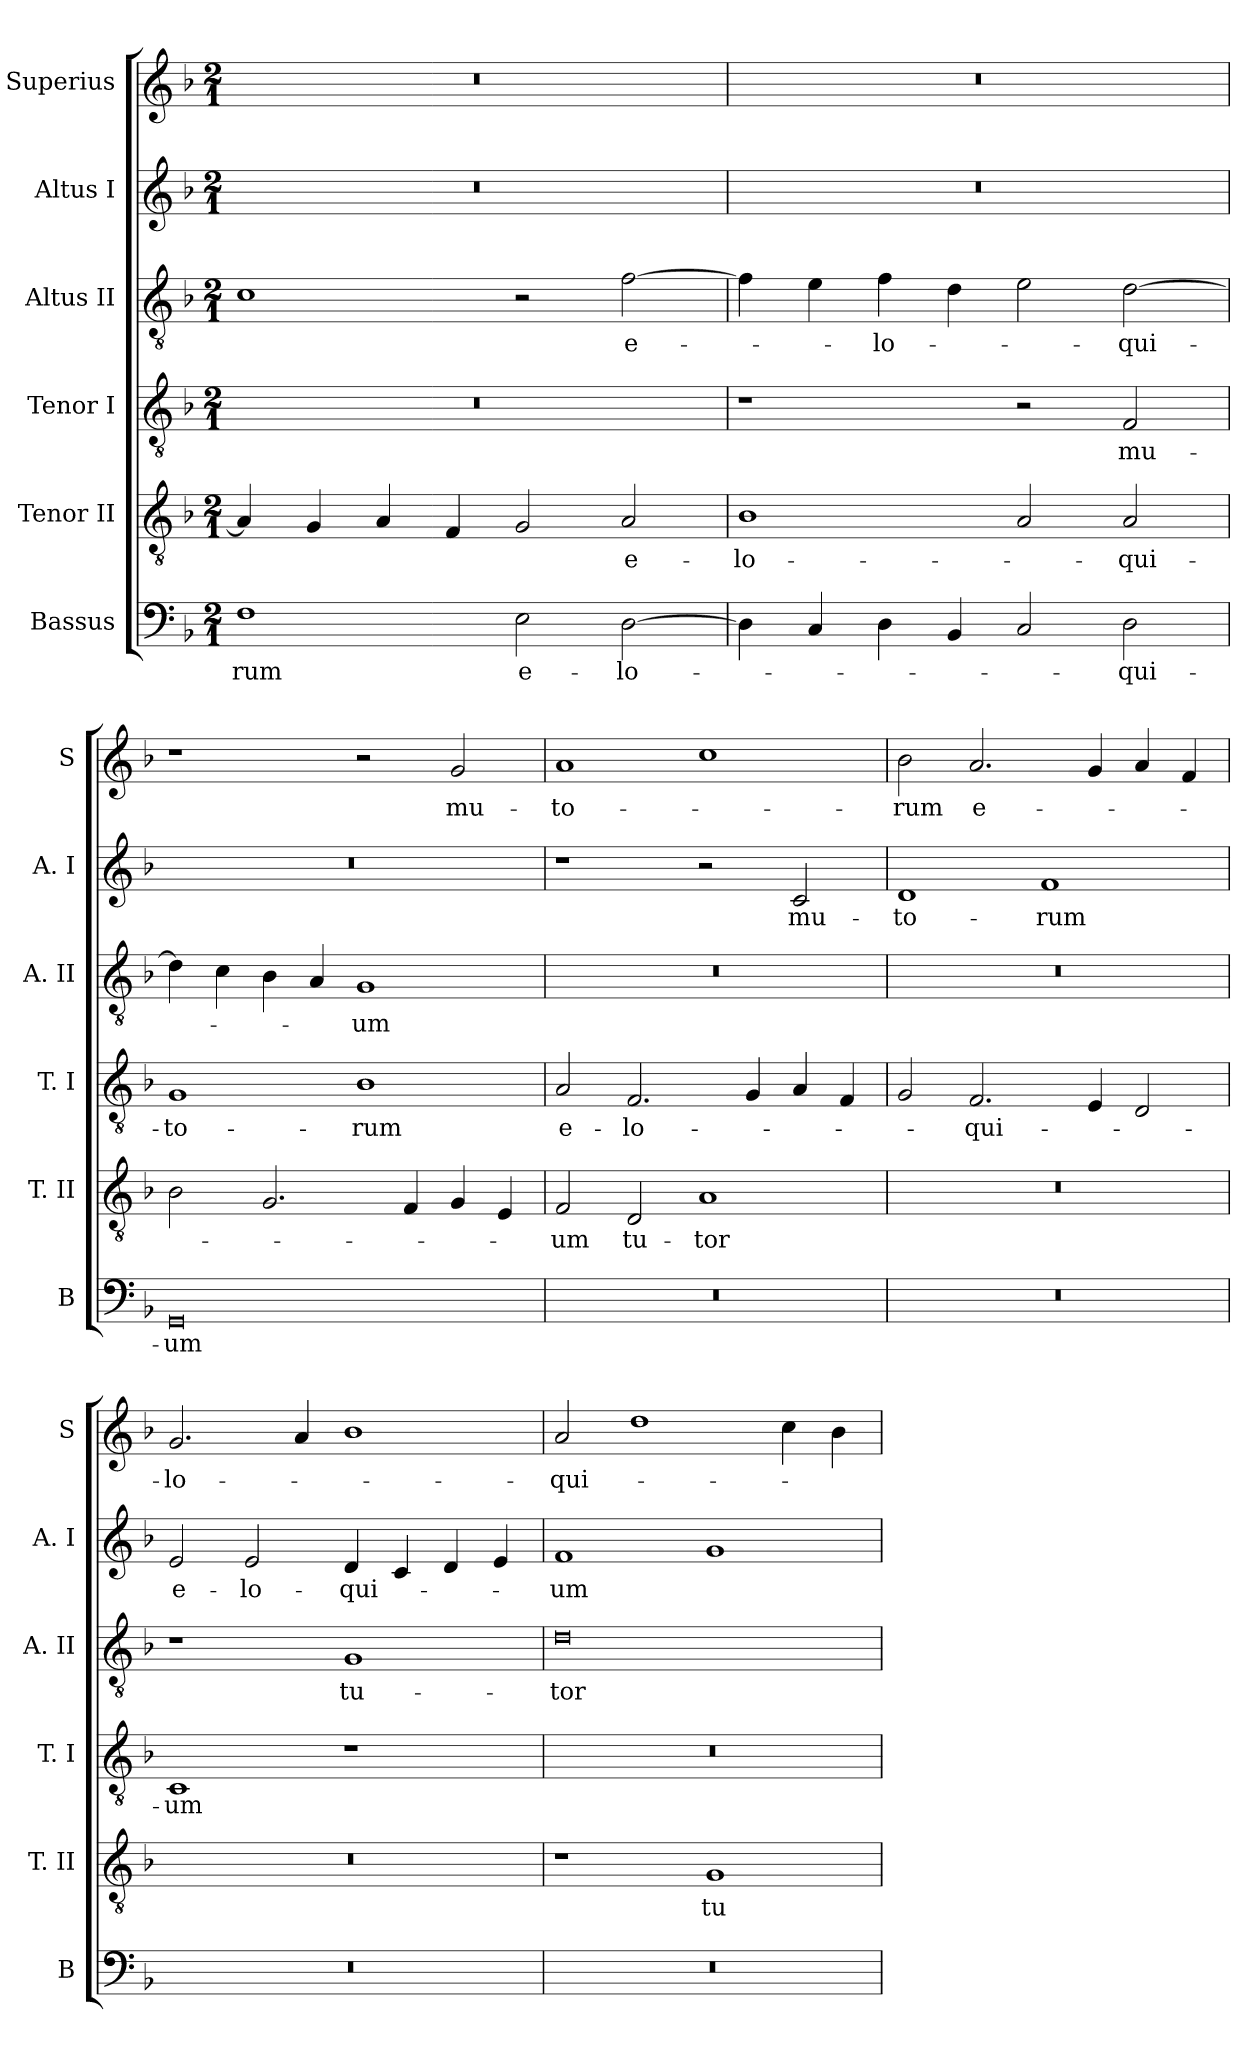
**kern	**text	**kern	**text	**kern	**text	**kern	**text	**kern	**text	**kern	**text
*part6	*part6	*part5	*part5	*part4	*part4	*part3	*part3	*part2	*part2	*part1	*part1
*staff6	*staff6	*staff5	*staff5	*staff4	*staff4	*staff3	*staff3	*staff2	*staff2	*staff1	*staff1
*I"Bassus	*	*I"Tenor II	*	*I"Tenor I	*	*I"Altus II	*	*I"Altus I	*	*I"Superius	*
*I'B	*	*I'T. II	*	*I'T. I	*	*I'A. II	*	*I'A. I	*	*I'S	*
*clefF4	*	*clefGv2	*	*clefGv2	*	*clefGv2	*	*clefG2	*	*clefG2	*
*k[b-]	*	*k[b-]	*	*k[b-]	*	*k[b-]	*	*k[b-]	*	*k[b-]	*
*F:	*	*F:	*	*F:	*	*F:	*	*F:	*	*F:	*
*M2/1	*	*M2/1	*	*M2/1	*	*M2/1	*	*M2/1	*	*M2/1	*
=	=	=	=	=	=	=	=	=	=	=	=
1F	rum	4A]	.	0r	.	1c	.	0r	.	0r	.
.	.	4G	.	.	.	.	.	.	.	.	.
.	.	4A	.	.	.	.	.	.	.	.	.
.	.	4F	.	.	.	.	.	.	.	.	.
2E	e-	2G	.	.	.	2r	.	.	.	.	.
[2D	lo-	2A	e-	.	.	[2f	e-	.	.	.	.
=	=	=	=	=	=	=	=	=	=	=	=
4D]	.	1B-	lo-	1r	.	4f]	.	0r	.	0r	.
4C	.	.	.	.	.	4e	.	.	.	.	.
4D	.	.	.	.	.	4f	lo-	.	.	.	.
4BB-	.	.	.	.	.	4d	.	.	.	.	.
2C	.	2A	.	2r	.	2e	.	.	.	.	.
2D	qui-	2A	qui-	2F	mu-	[2d	qui-	.	.	.	.
=	=	=	=	=	=	=	=	=	=	=	=
0GG	um	2B-	.	1G	to-	4d]	.	0r	.	1r	.
.	.	.	.	.	.	4c	.	.	.	.	.
.	.	2.G	.	.	.	4B-	.	.	.	.	.
.	.	.	.	.	.	4A	.	.	.	.	.
.	.	.	.	1B-	rum	1G	um	.	.	2r	.
.	.	4F	.	.	.	.	.	.	.	.	.
.	.	4G	.	.	.	.	.	.	.	2g	mu-
.	.	4E	.	.	.	.	.	.	.	.	.
=	=	=	=	=	=	=	=	=	=	=	=
0r	.	2F	um	2A	e-	0r	.	1r	.	1a	to-
.	.	2D	tu-	2.F	lo-	.	.	.	.	.	.
.	.	1A	tor	.	.	.	.	2r	.	1cc	.
.	.	.	.	4G	.	.	.	.	.	.	.
.	.	.	.	4A	.	.	.	2c	mu-	.	.
.	.	.	.	4F	.	.	.	.	.	.	.
=	=	=	=	=	=	=	=	=	=	=	=
0r	.	0r	.	2G	.	0r	.	1d	to-	2b-	rum
.	.	.	.	2.F	qui-	.	.	.	.	2.a	e-
.	.	.	.	.	.	.	.	1f	rum	.	.
.	.	.	.	4E	.	.	.	.	.	4g	.
.	.	.	.	2D	.	.	.	.	.	4a	.
.	.	.	.	.	.	.	.	.	.	4f	.
=	=	=	=	=	=	=	=	=	=	=	=
0r	.	0r	.	1C	um	1r	.	2e	e-	2.g	lo-
.	.	.	.	.	.	.	.	2e	lo-	.	.
.	.	.	.	.	.	.	.	.	.	4a	.
.	.	.	.	1r	.	1G	tu-	4d	qui-	1b-	.
.	.	.	.	.	.	.	.	4c	.	.	.
.	.	.	.	.	.	.	.	4d	.	.	.
.	.	.	.	.	.	.	.	4e	.	.	.
=	=	=	=	=	=	=	=	=	=	=	=
0r	.	1r	.	0r	.	0d	tor	1f	um	2a	qui-
.	.	.	.	.	.	.	.	.	.	1dd	.
.	.	1G	tu-	.	.	.	.	1g	.	.	.
.	.	.	.	.	.	.	.	.	.	4cc	.
.	.	.	.	.	.	.	.	.	.	4b-	.
=	=	=	=	=	=	=	=	=	=	=	=
*-	*-	*-	*-	*-	*-	*-	*-	*-	*-	*-	*-
